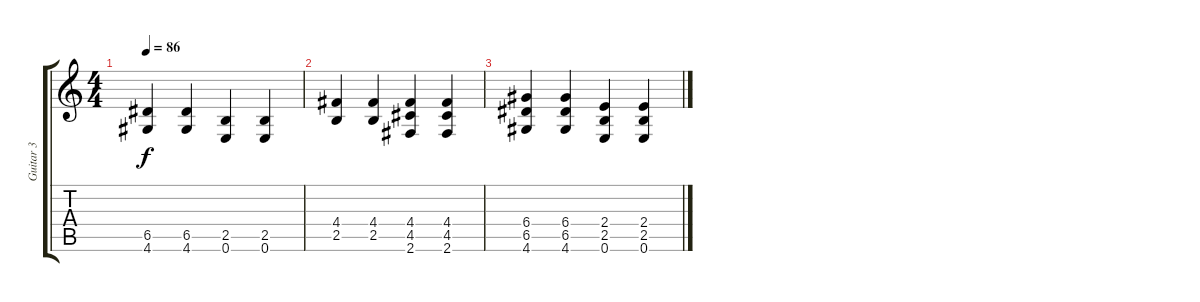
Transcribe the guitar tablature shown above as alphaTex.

\track ("Guitar 3" "Guitar 3") {instrument distortionguitar}
\staff {score tabs}
\tuning (E4 B3 G3 D3 A2 E2) {hide}
\ts (4 4)
\tempo 86
\clef g2
\ks c
(6.5 4.6).4{dy f} (6.5 4.6).4 (2.5 0.6).4 (2.5 0.6).4 |
(4.4 2.5).4 (4.4 2.5).4 (4.4 4.5 2.6).4 (4.4 4.5 2.6).4 |
(6.4 6.5 4.6).4 (6.4 6.5 4.6).4 (2.4 2.5 0.6).4 (2.4 2.5 0.6).4
